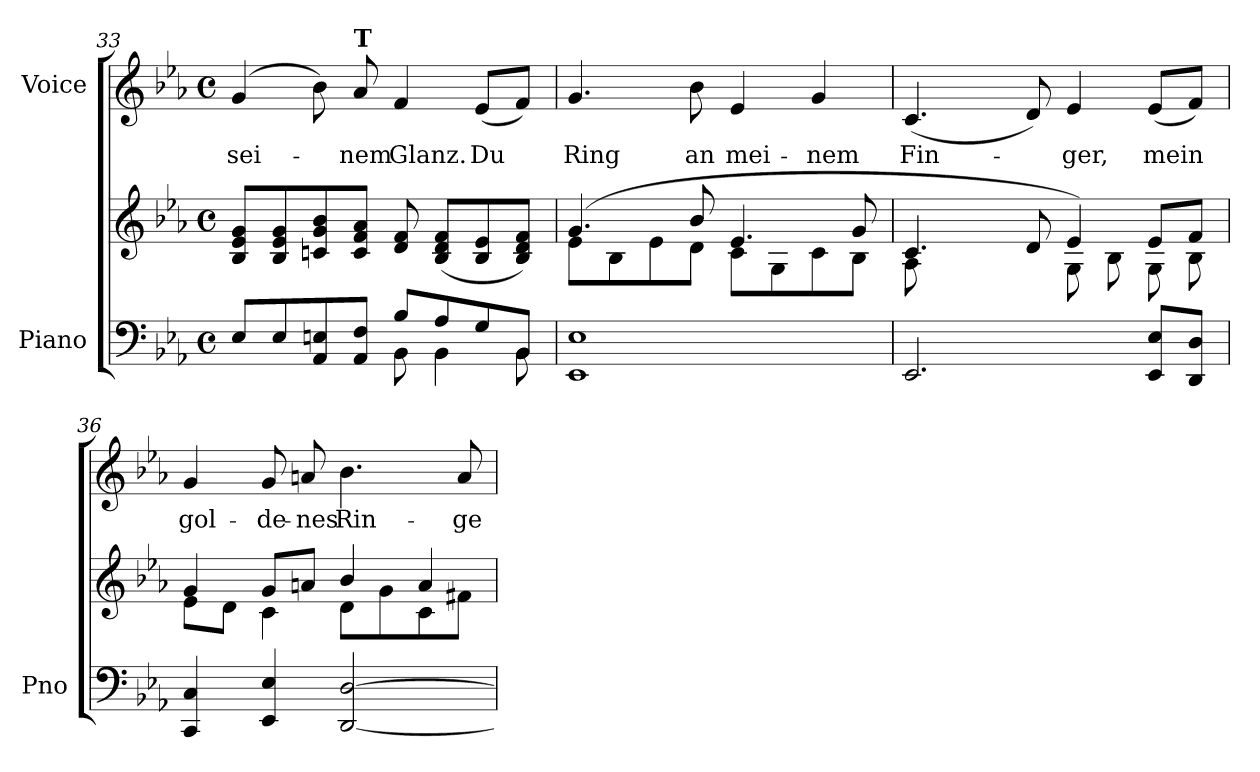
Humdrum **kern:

**kern	**kern	**kern	**text
*part2	*part2	*part1	*part1
*staff3	*staff2	*staff1	*staff1
*I"Piano	*	*I"Voice	*
*I'Pno	*	*	*
*clefF4	*clefG2	*clefG2	*
*k[b-e-a-]	*k[b-e-a-]	*k[b-e-a-]	*
*M4/4	*M4/4	*M4/4	*
*met(c)	*met(c)	*met(c)	*
=33	=33	=33	=33
*^	*	*	*
!	!	!	!	!LO:LY:b
8E-/L	2ryy	8B-/ 8e-/ 8g/L	(4g/	sei-
8E-/	.	8B-/ 8e-/ 8g/	.	.
8AA-/ 8En/	.	8cn/ 8g/ 8b-/	8b-\)	.
!	!	!	!LO:TX:a:B:t=T	!
!	!	!	!	!LO:LY:b
8AA-/ 8F/J	.	8c/ 8f/ 8a-/J	8a-/	-nem
!	!	!	!	!LO:LY:b
8B-/L	8BB-\	8d/ 8f/	4f/	Glanz.
8A-/	4BB-\	(>8B-/ 8d/ 8f/L	.	.
!	!	!	!	!LO:LY:b
8G/	.	8B-/ 8e-/	(8e-/L	Du
8BB-/J	8BB-\	8B-/ 8d/ 8f/J)	8f/J)	.
=34	=34	=34	=34	=34
*	*	*^	*	*
!	!	!	!	!	!LO:LY:b
*v	*v	*	*	*	*
1EE- 1E-	(4.g/	8e-\L	4.g/	Ring
.	.	8B-\	.	.
.	.	8e-\	.	.
!	!	!	!	!LO:LY:b
.	8b-/	8d\J	8b-\	an
!	!	!	!	!LO:LY:b
.	4.e-/	8c\L	4e-/	mei-
.	.	8G\	.	.
!	!	!	!	!LO:LY:b
.	.	8c\	4g/	-nem
.	8g/	8B-\J	.	.
=35	=35	=35	=35	=35
*^	*	*	*	*
!	!	!	!	!	!LO:LY:b
8ryy	2.EE-/	4.c/	8A-\L	(4.c/	Fin-
8E-/	.	.	4.ryy	.	.
8A-/	.	.	.	.	.
8F/J	.	8d/	.	8d/)	.
!	!	!	!	!	!LO:LY:b
2ryy	.	4e-/)	8G\L	4e-/	-ger,
.	.	.	8B-\	.	.
!	!	!	!	!	!LO:LY:b
.	8EE-/ 8E-/L	8e-/L	8G\	(8e-/L	mein
.	8DD/ 8D/J	8f/J	8B-\J	8f/J)	.
=36	=36	=36	=36	=36	=36
!	!	!	!	!	!LO:LY:b
*v	*v	*	*	*	*
4CC/ 4C/	4g/	8e-\L	4g/	gol-
.	.	8d\J	.	.
!	!	!	!	!LO:LY:b
4EE-/ 4E-/	8g/L	4c\	8g/	-de-
!	!	!	!	!LO:LY:b
.	8an/J	.	8an/	-nes
!	!	!	!	!LO:LY:b
[2DD/ [2D/	4b-/	8d\L	4.b-\	Rin-
.	.	8g\	.	.
.	4a/	8c\	.	.
!	!	!	!	!LO:LY:b
.	.	8f#X\J	8a/	-ge-
*	*v	*v	*	*
=	=	=	=
*-	*-	*-	*-
